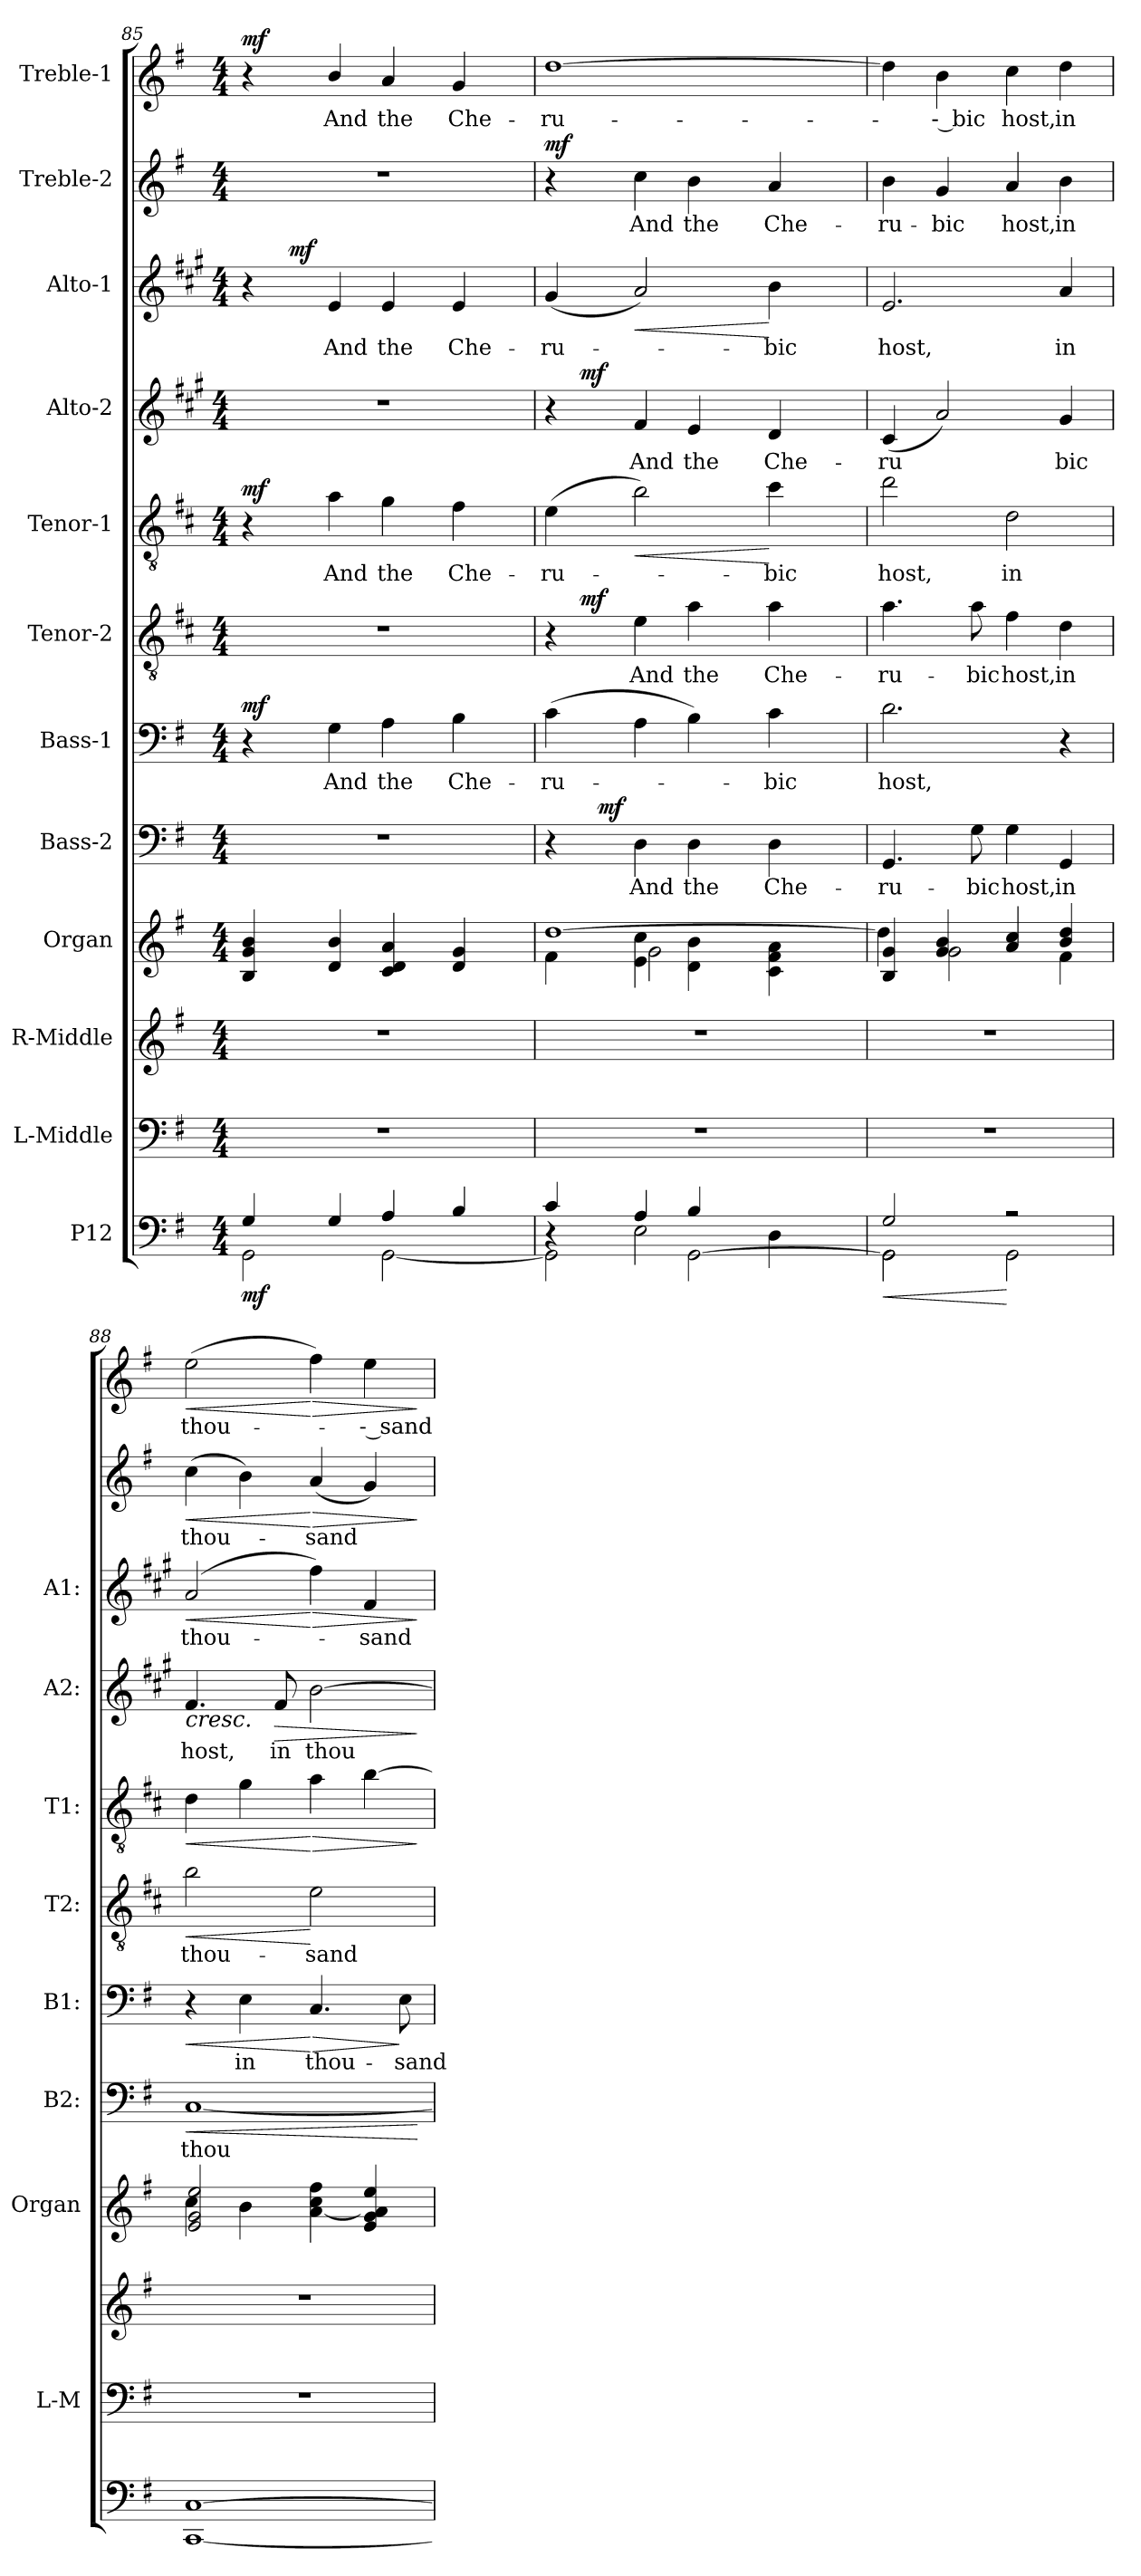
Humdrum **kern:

**kern	**dynam	**kern	**kern	**kern	**kern	**text	**dynam	**kern	**text	**dynam	**kern	**text	**dynam	**kern	**text	**dynam	**kern	**text	**dynam	**kern	**text	**dynam	**kern	**text	**dynam	**kern	**text	**dynam
*part12	*part12	*part11	*part10	*part9	*part8	*part8	*part8	*part7	*part7	*part7	*part6	*part6	*part6	*part5	*part5	*part5	*part4	*part4	*part4	*part3	*part3	*part3	*part2	*part2	*part2	*part1	*part1	*part1
*staff12	*staff12	*staff11	*staff10	*staff9	*staff8	*staff8	*staff8	*staff7	*staff7	*staff7	*staff6	*staff6	*staff6	*staff5	*staff5	*staff5	*staff4	*staff4	*staff4	*staff3	*staff3	*staff3	*staff2	*staff2	*staff2	*staff1	*staff1	*staff1
*I"P12	*	*I"L-Middle	*I"R-Middle	*I"Organ	*I"Bass-2	*	*	*I"Bass-1	*	*	*I"Tenor-2	*	*	*I"Tenor-1	*	*	*I"Alto-2	*	*	*I"Alto-1	*	*	*I"Treble-2	*	*	*I"Treble-1	*	*
*	*	*I'L-M	*	*I'Organ	*I'B2:	*	*	*I'B1:	*	*	*I'T2:	*	*	*I'T1:	*	*	*I'A2:	*	*	*I'A1:	*	*	*	*	*	*	*	*
*clefF4	*	*clefF4	*clefG2	*clefG2	*clefF4	*	*	*clefF4	*	*	*clefGv2	*	*	*clefGv2	*	*	*clefG2	*	*	*clefG2	*	*	*clefG2	*	*	*clefG2	*	*
*	*	*	*	*	*	*	*	*	*	*	*ITrd4c7	*	*	*ITrd4c7	*	*	*ITrd1c2	*	*	*ITrd1c2	*	*	*ITrd-7c-12	*	*	*ITrd-7c-12	*	*
*k[f#]	*	*k[f#]	*k[f#]	*k[f#]	*k[f#]	*	*	*k[f#]	*	*	*k[f#]	*	*	*k[f#]	*	*	*k[f#]	*	*	*k[f#]	*	*	*k[f#]	*	*	*k[f#]	*	*
*G:	*	*G:	*G:	*G:	*G:	*	*	*G:	*	*	*G:	*	*	*G:	*	*	*G:	*	*	*G:	*	*	*G:	*	*	*G:	*	*
*M4/4	*	*M4/4	*M4/4	*M4/4	*M4/4	*	*	*M4/4	*	*	*M4/4	*	*	*M4/4	*	*	*M4/4	*	*	*M4/4	*	*	*M4/4	*	*	*M4/4	*	*
=85	=85	=85	=85	=85	=85	=85	=85	=85	=85	=85	=85	=85	=85	=85	=85	=85	=85	=85	=85	=85	=85	=85	=85	=85	=85	=85	=85	=85
*^	*	*	*	*	*	*	*	*	*	*	*	*	*	*	*	*	*	*	*	*^	*	*	*	*	*	*	*	*
4Gi/	2GGi\	mf	1r	1r	4Bi/ 4gi 4bi	1r	.	.	4r	.	mf	1r	.	.	4r	.	mf	1r	.	.	4r	16ryy	.	.	1r	.	.	4r	.	mf
.	.	.	.	.	.	.	.	.	.	.	.	.	.	.	.	.	.	.	.	.	.	32ryy	.	.	.	.	.	.	.	.
.	.	.	.	.	.	.	.	.	.	.	.	.	.	.	.	.	.	.	.	.	.	128ryy	.	.	.	.	.	.	.	.
.	.	.	.	.	.	.	.	.	.	.	.	.	.	.	.	.	.	.	.	.	.	512.ryy	.	.	.	.	.	.	.	.
.	.	.	.	.	.	.	.	.	.	.	.	.	.	.	.	.	.	.	.	.	.	2ryy	.	mf	.	.	.	.	.	.
!	!	!	!	!	!	!	!	!	!	!LO:LY:b:color=#000000	!	!	!	!	!	!	!	!	!	!	!	!	!	!	!	!	!	!	!	!
!	!	!	!	!	!	!	!	!	!	!	!	!	!	!	!	!LO:LY:b:color=#000000	!	!	!	!	!	!	!	!	!	!	!	!	!	!
!	!	!	!	!	!	!	!	!	!	!	!	!	!	!	!	!	!	!	!	!	!	!	!LO:LY:b:color=#000000	!	!	!	!	!	!	!
!	!	!	!	!	!	!	!	!	!	!	!	!	!	!	!	!	!	!	!	!	!	!	!	!	!	!	!	!	!LO:LY:b:color=#000000	!
4Gi/	.	.	.	.	4di/ 4bi	.	.	.	4Gi\	And	.	.	.	.	4di\	And	.	.	.	.	4di/	.	And	.	.	.	.	4bbi/	And	.
!	!	!	!	!	!	!	!	!	!	!LO:LY:b:color=#000000	!	!	!	!	!	!	!	!	!	!	!	!	!	!	!	!	!	!	!	!
!	!	!	!	!	!	!	!	!	!	!	!	!	!	!	!	!LO:LY:b:color=#000000	!	!	!	!	!	!	!	!	!	!	!	!	!	!
!	!	!	!	!	!	!	!	!	!	!	!	!	!	!	!	!	!	!	!	!	!	!	!LO:LY:b:color=#000000	!	!	!	!	!	!	!
!	!	!	!	!	!	!	!	!	!	!	!	!	!	!	!	!	!	!	!	!	!	!	!	!	!	!	!	!	!LO:LY:b:color=#000000	!
4Ai/	[2GGi\	.	.	.	4ci/ 4di 4ai	.	.	.	4Ai\	the	.	.	.	.	4ci\	the	.	.	.	.	4di/	.	the	.	.	.	.	4aai/	the	.
.	.	.	.	.	.	.	.	.	.	.	.	.	.	.	.	.	.	.	.	.	.	4ryy	.	.	.	.	.	.	.	.
!	!	!	!	!	!	!	!	!	!	!LO:LY:b:color=#000000	!	!	!	!	!	!	!	!	!	!	!	!	!	!	!	!	!	!	!	!
!	!	!	!	!	!	!	!	!	!	!	!	!	!	!	!	!LO:LY:b:color=#000000	!	!	!	!	!	!	!	!	!	!	!	!	!	!
!	!	!	!	!	!	!	!	!	!	!	!	!	!	!	!	!	!	!	!	!	!	!	!LO:LY:b:color=#000000	!	!	!	!	!	!	!
!	!	!	!	!	!	!	!	!	!	!	!	!	!	!	!	!	!	!	!	!	!	!	!	!	!	!	!	!	!LO:LY:b:color=#000000	!
4Bi/	.	.	.	.	4di/ 4gi	.	.	.	4Bi\	Che-	.	.	.	.	4Bi\	Che-	.	.	.	.	4di/	.	Che-	.	.	.	.	4ggi/	Che-	.
.	.	.	.	.	.	.	.	.	.	.	.	.	.	.	.	.	.	.	.	.	.	8ryy	.	.	.	.	.	.	.	.
.	.	.	.	.	.	.	.	.	.	.	.	.	.	.	.	.	.	.	.	.	.	64ryy	.	.	.	.	.	.	.	.
.	.	.	.	.	.	.	.	.	.	.	.	.	.	.	.	.	.	.	.	.	.	256ryy	.	.	.	.	.	.	.	.
.	.	.	.	.	.	.	.	.	.	.	.	.	.	.	.	.	.	.	.	.	.	1024ryy	.	.	.	.	.	.	.	.
*	*	*	*	*	*	*	*	*	*	*	*	*	*	*	*	*	*	*	*	*	*v	*v	*	*	*	*	*	*	*	*
=86	=86	=86	=86	=86	=86	=86	=86	=86	=86	=86	=86	=86	=86	=86	=86	=86	=86	=86	=86	=86	=86	=86	=86	=86	=86	=86	=86	=86	=86
*	*^	*	*	*	*^	*	*	*	*	*	*	*	*	*	*	*	*	*	*	*	*	*	*	*	*	*	*	*	*
*	*	*	*	*	*	*	*^	*	*	*	*	*	*	*	*	*	*	*	*	*	*	*	*	*	*	*	*	*	*	*	*
*	*	*	*	*	*	*	*	*	*	*	*	*	*	*	*	*	*	*	*	*	*	*	*	*^	*	*	*	*	*	*	*	*
!	!	!	!	!	!	!	!	!	!	!	!	!	!LO:LY:b:color=#000000	!	!	!	!	!	!	!	!	!	!	!	!	!	!	!	!	!	!	!	!
*	*	*	*	*	*	*	*	*	*	*	*	*	*	*	*	*	*	*	*	*	*	*	*	*v	*v	*	*	*	*	*	*	*	*
*	*	*	*	*	*	*	*	*	*	*	*	*	*	*	*	*	*	*	*	*	*	*	*	*^	*	*	*	*	*	*	*	*
!	!	!	!	!	!	!	!	!	!	!	!	!	!	!	!	!	!	!	!LO:LY:b:color=#000000	!	!	!	!	!	!	!	!	!	!	!	!	!	!
*	*	*	*	*	*	*	*	*	*	*	*	*	*	*	*	*	*	*	*	*	*	*	*	*v	*v	*	*	*	*	*	*	*	*
*	*	*	*	*	*	*	*	*	*	*	*	*	*	*	*	*	*	*	*	*	*	*	*	*^	*	*	*	*	*	*	*	*
!	!	!	!	!	!	!	!	!	!	!	!	!	!	!	!	!	!	!	!	!	!	!	!	!	!	!LO:LY:b:color=#000000	!	!	!	!	!	!	!
*	*	*	*	*	*	*	*	*	*	*	*	*	*	*	*	*	*	*	*	*	*	*	*	*v	*v	*	*	*	*	*	*	*	*
*	*	*	*	*	*	*	*	*	*	*	*	*	*	*	*	*	*	*	*	*	*	*	*	*^	*	*	*	*	*	*	*	*
!	!	!	!	!	!	!	!	!	!	!	!	!	!	!	!	!	!	!	!	!	!	!	!	!	!	!	!	!	!	!	!	!LO:LY:b:color=#000000	!
*	*	*	*	*	*	*	*	*	*^	*	*	*	*	*	*^	*	*	*	*	*	*^	*	*	*v	*v	*	*	*	*	*	*	*	*
4ci/	4r	2GGi\]	.	1r	1r	4f#i\	4ryy	[1ddi	4r	16ryy	.	.	(4ci\	-ru-	.	4r	16ryy	.	.	(4Ai\	-ru-	.	4r	16ryy	.	.	(4f#i/	-ru-	.	4r	.	mf	[1dddi	-ru-	.
.	.	.	.	.	.	.	.	.	.	32...ryy	.	.	.	.	.	.	64ryy	.	.	.	.	.	.	64ryy	.	.	.	.	.	.	.	.	.	.	.
.	.	.	.	.	.	.	.	.	.	.	.	.	.	.	.	.	512ryy	.	.	.	.	.	.	512ryy	.	.	.	.	.	.	.	.	.	.	.
.	.	.	.	.	.	.	.	.	.	.	.	.	.	.	.	.	2ryy	.	mf	.	.	.	.	2ryy	.	mf	.	.	.	.	.	.	.	.	.
.	.	.	.	.	.	.	.	.	.	2ryy	.	mf	.	.	.	.	.	.	.	.	.	.	.	.	.	.	.	.	.	.	.	.	.	.	.
!	!	!	!	!	!	!	!	!	!	!	!LO:LY:b:color=#000000	!	!	!	!	!	!	!	!	!	!	!	!	!	!	!	!	!	!	!	!	!	!	!	!
!	!	!	!	!	!	!	!	!	!	!	!	!	!	!	!	!	!	!LO:LY:b:color=#000000	!	!	!	!LO:HP:b	!	!	!	!	!	!	!	!	!	!	!	!	!
!	!	!	!	!	!	!	!	!	!	!	!	!	!	!	!	!	!	!	!	!	!	!	!	!	!LO:LY:b:color=#000000	!	!	!	!LO:HP:b	!	!	!	!	!	!
!	!	!	!	!	!	!	!	!	!	!	!	!	!	!	!	!	!	!	!	!	!	!	!	!	!	!	!	!	!	!	!LO:LY:b:color=#000000	!	!	!	!
4Ai/	2Ei\	.	.	.	.	4ei\ 4cci	2gi\	.	4Di\	.	And	.	4Ai\	.	.	4Ai\	.	And	.	2ei\)	.	<	4ei/	.	And	.	2gi/)	.	<	4ccci\	And	.	.	.	.
!	!	!	!	!	!	!	!	!	!	!	!LO:LY:b:color=#000000	!	!	!	!	!	!	!	!	!	!	!	!	!	!	!	!	!	!	!	!	!	!	!	!
!	!	!	!	!	!	!	!	!	!	!	!	!	!	!	!	!	!	!LO:LY:b:color=#000000	!	!	!	!	!	!	!	!	!	!	!	!	!	!	!	!	!
!	!	!	!	!	!	!	!	!	!	!	!	!	!	!	!	!	!	!	!	!	!	!	!	!	!LO:LY:b:color=#000000	!	!	!	!	!	!	!	!	!	!
!	!	!	!	!	!	!	!	!	!	!	!	!	!	!	!	!	!	!	!	!	!	!	!	!	!	!	!	!	!	!	!LO:LY:b:color=#000000	!	!	!	!
4Bi/	.	[2GGi\	.	.	.	4di\ 4bi	.	.	4Di\	.	the	.	4Bi\)	.	.	4di\	.	the	.	.	.	.	4di/	.	the	.	.	.	.	4bbi\	the	.	.	.	.
.	.	.	.	.	.	.	.	.	.	.	.	.	.	.	.	.	4ryy	.	.	.	.	.	.	4ryy	.	.	.	.	.	.	.	.	.	.	.
.	.	.	.	.	.	.	.	.	.	4ryy	.	.	.	.	.	.	.	.	.	.	.	.	.	.	.	.	.	.	.	.	.	.	.	.	.
!	!	!	!	!	!	!	!	!	!	!	!LO:LY:b:color=#000000	!	!	!	!	!	!	!	!	!	!	!	!	!	!	!	!	!	!	!	!	!	!	!	!
!	!	!	!	!	!	!	!	!	!	!	!	!	!	!LO:LY:b:color=#000000	!	!	!	!	!	!	!	!	!	!	!	!	!	!	!	!	!	!	!	!	!
!	!	!	!	!	!	!	!	!	!	!	!	!	!	!	!	!	!	!LO:LY:b:color=#000000	!	!	!	!	!	!	!	!	!	!	!	!	!	!	!	!	!
!	!	!	!	!	!	!	!	!	!	!	!	!	!	!	!	!	!	!	!	!	!LO:LY:b:color=#000000	!	!	!	!	!	!	!	!	!	!	!	!	!	!
!	!	!	!	!	!	!	!	!	!	!	!	!	!	!	!	!	!	!	!	!	!	!	!	!	!LO:LY:b:color=#000000	!	!	!	!	!	!	!	!	!	!
!	!	!	!	!	!	!	!	!	!	!	!	!	!	!	!	!	!	!	!	!	!	!	!	!	!	!	!	!LO:LY:b:color=#000000	!	!	!	!	!	!	!
!	!	!	!	!	!	!	!	!	!	!	!	!	!	!	!	!	!	!	!	!	!	!	!	!	!	!	!	!	!	!	!LO:LY:b:color=#000000	!	!	!	!
4Di\	4ryy	.	.	.	.	4ci\ 4f#i 4ai	4ryy	.	4Di\	.	Che-	.	4ci\	-bic	.	4di\	.	Che-	.	4f#i\	-bic	[	4ci/	.	Che-	.	4ai\	-bic	[	4aai/	Che-	.	.	.	.
.	.	.	.	.	.	.	.	.	.	.	.	.	.	.	.	.	8ryy	.	.	.	.	.	.	8ryy	.	.	.	.	.	.	.	.	.	.	.
.	.	.	.	.	.	.	.	.	.	8ryy	.	.	.	.	.	.	.	.	.	.	.	.	.	.	.	.	.	.	.	.	.	.	.	.	.
.	.	.	.	.	.	.	.	.	.	.	.	.	.	.	.	.	32ryy	.	.	.	.	.	.	32ryy	.	.	.	.	.	.	.	.	.	.	.
.	.	.	.	.	.	.	.	.	.	.	.	.	.	.	.	.	128..ryy	.	.	.	.	.	.	128..ryy	.	.	.	.	.	.	.	.	.	.	.
.	.	.	.	.	.	.	.	.	.	256ryy	.	.	.	.	.	.	.	.	.	.	.	.	.	.	.	.	.	.	.	.	.	.	.	.	.
=87	=87	=87	=87	=87	=87	=87	=87	=87	=87	=87	=87	=87	=87	=87	=87	=87	=87	=87	=87	=87	=87	=87	=87	=87	=87	=87	=87	=87	=87	=87	=87	=87	=87	=87	=87
!	!	!	!LO:HP:b	!	!	!	!	!	!	!	!	!	!	!	!	!	!	!	!	!	!	!	!	!	!	!	!	!	!	!	!	!	!	!	!
*	*	*	*	*	*	*	*v	*v	*	*	*	*	*	*	*	*v	*v	*	*	*	*	*	*v	*v	*	*	*	*	*	*	*	*	*	*	*
*	*	*	*	*	*	*	*	*v	*v	*	*	*	*	*	*	*	*	*	*	*	*	*	*	*	*	*	*	*	*	*	*	*
*	*	*	*	*	*	*	*^	*^	*	*	*	*	*	*^	*	*	*	*	*	*^	*	*	*	*	*	*	*	*	*	*	*
!	!	!	!	!	!	!	!	!	!	!	!LO:LY:b:color=#000000	!	!	!	!	!	!	!	!	!	!	!	!	!	!	!	!	!	!	!	!	!	!	!	!
*	*	*	*	*	*	*	*v	*v	*	*	*	*	*	*	*	*v	*v	*	*	*	*	*	*v	*v	*	*	*	*	*	*	*	*	*	*	*
*	*	*	*	*	*	*	*	*v	*v	*	*	*	*	*	*	*	*	*	*	*	*	*	*	*	*	*	*	*	*	*	*	*
*	*	*	*	*	*	*	*^	*^	*	*	*	*	*	*^	*	*	*	*	*	*^	*	*	*	*	*	*	*	*	*	*	*
!	!	!	!	!	!	!	!	!	!	!	!	!	!	!LO:LY:b:color=#000000	!	!	!	!	!	!	!	!	!	!	!	!	!	!	!	!	!	!	!	!	!
*	*	*	*	*	*	*	*v	*v	*	*	*	*	*	*	*	*v	*v	*	*	*	*	*	*v	*v	*	*	*	*	*	*	*	*	*	*	*
*	*	*	*	*	*	*	*	*v	*v	*	*	*	*	*	*	*	*	*	*	*	*	*	*	*	*	*	*	*	*	*	*	*
*	*	*	*	*	*	*	*^	*^	*	*	*	*	*	*^	*	*	*	*	*	*^	*	*	*	*	*	*	*	*	*	*	*
!	!	!	!	!	!	!	!	!	!	!	!	!	!	!	!	!	!	!LO:LY:b:color=#000000	!	!	!	!	!	!	!	!	!	!	!	!	!	!	!	!	!
*	*	*	*	*	*	*	*v	*v	*	*	*	*	*	*	*	*v	*v	*	*	*	*	*	*v	*v	*	*	*	*	*	*	*	*	*	*	*
*	*	*	*	*	*	*	*	*v	*v	*	*	*	*	*	*	*	*	*	*	*	*	*	*	*	*	*	*	*	*	*	*	*
*	*	*	*	*	*	*	*^	*^	*	*	*	*	*	*^	*	*	*	*	*	*^	*	*	*	*	*	*	*	*	*	*	*
!	!	!	!	!	!	!	!	!	!	!	!	!	!	!	!	!	!	!	!	!	!LO:LY:b:color=#000000	!	!	!	!	!	!	!	!	!	!	!	!	!	!
*	*	*	*	*	*	*	*v	*v	*	*	*	*	*	*	*	*v	*v	*	*	*	*	*	*v	*v	*	*	*	*	*	*	*	*	*	*	*
*	*	*	*	*	*	*	*	*v	*v	*	*	*	*	*	*	*	*	*	*	*	*	*	*	*	*	*	*	*	*	*	*	*
*	*	*	*	*	*	*	*^	*^	*	*	*	*	*	*^	*	*	*	*	*	*^	*	*	*	*	*	*	*	*	*	*	*
!	!	!	!	!	!	!	!	!	!	!	!	!	!	!	!	!	!	!	!	!	!	!	!	!	!LO:LY:b:color=#000000	!	!	!	!	!	!	!	!	!	!
*	*	*	*	*	*	*	*v	*v	*	*	*	*	*	*	*	*v	*v	*	*	*	*	*	*v	*v	*	*	*	*	*	*	*	*	*	*	*
*	*	*	*	*	*	*	*	*v	*v	*	*	*	*	*	*	*	*	*	*	*	*	*	*	*	*	*	*	*	*	*	*	*
*	*	*	*	*	*	*	*^	*^	*	*	*	*	*	*^	*	*	*	*	*	*^	*	*	*	*	*	*	*	*	*	*	*
!	!	!	!	!	!	!	!	!	!	!	!	!	!	!	!	!	!	!	!	!	!	!	!	!	!	!	!	!LO:LY:b:color=#000000	!	!	!	!	!	!	!
*	*	*	*	*	*	*	*v	*v	*	*	*	*	*	*	*	*v	*v	*	*	*	*	*	*v	*v	*	*	*	*	*	*	*	*	*	*	*
*	*	*	*	*	*	*	*	*v	*v	*	*	*	*	*	*	*	*	*	*	*	*	*	*	*	*	*	*	*	*	*	*	*
*	*	*	*	*	*	*	*^	*^	*	*	*	*	*	*^	*	*	*	*	*	*^	*	*	*	*	*	*	*	*	*	*	*
!	!	!	!	!	!	!	!	!	!	!	!	!	!	!	!	!	!	!	!	!	!	!	!	!	!	!	!	!	!	!	!LO:LY:b:color=#000000	!	!	!	!
*	*	*	*	*	*	*	*v	*v	*	*	*	*	*	*	*	*v	*v	*	*	*	*	*	*v	*v	*	*	*	*	*	*	*	*	*	*	*
*	*	*	*	*	*	*	*	*v	*v	*	*	*	*	*	*	*	*	*	*	*	*	*	*	*	*	*	*	*	*	*	*	*
2Gi/	2GGi\]	2GGi\	<	1r	1r	4Bi/ 4gi	4ddi\]	4.GGi/	-ru-	.	2.di\	host,	.	4.di\	-ru-	.	2gi\	host,	.	(4Bi/	-ru-	.	2.di/	host,	.	4bbi\	-ru-	.	4dddi\]	.	.
!	!	!	!	!	!	!	!	!	!	!	!	!	!	!	!	!	!	!	!	!	!LO:LY:b:color=#000000	!	!	!	!	!	!	!	!	!	!
!	!	!	!	!	!	!	!	!	!	!	!	!	!	!	!	!	!	!	!	!	!	!	!	!	!	!	!LO:LY:b:color=#000000	!	!	!	!
!	!	!	!	!	!	!	!	!	!	!	!	!	!	!	!	!	!	!	!	!	!	!	!	!	!	!	!	!	!	!LO:LY:b:color=#000000	!
.	.	.	.	.	.	4gi/ 4bi	2gi\	.	.	.	.	.	.	.	.	.	.	.	.	2gi/)	--	.	.	.	.	4ggi/	-bic	.	4bbi\	-- bic	.
!	!	!	!	!	!	!	!	!	!LO:LY:b:color=#000000	!	!	!	!	!	!	!	!	!	!	!	!	!	!	!	!	!	!	!	!	!	!
!	!	!	!	!	!	!	!	!	!	!	!	!	!	!	!LO:LY:b:color=#000000	!	!	!	!	!	!	!	!	!	!	!	!	!	!	!	!
.	.	.	.	.	.	.	.	8Gi\	-bic	.	.	.	.	8di\	-bic	.	.	.	.	.	.	.	.	.	.	.	.	.	.	.	.
!	!	!	!	!	!	!	!	!	!LO:LY:b:color=#000000	!	!	!	!	!	!	!	!	!	!	!	!	!	!	!	!	!	!	!	!	!	!
!	!	!	!	!	!	!	!	!	!	!	!	!	!	!	!LO:LY:b:color=#000000	!	!	!	!	!	!	!	!	!	!	!	!	!	!	!	!
!	!	!	!	!	!	!	!	!	!	!	!	!	!	!	!	!	!	!LO:LY:b:color=#000000	!	!	!	!	!	!	!	!	!	!	!	!	!
!	!	!	!	!	!	!	!	!	!	!	!	!	!	!	!	!	!	!	!	!	!	!	!	!	!	!	!LO:LY:b:color=#000000	!	!	!	!
!	!	!	!	!	!	!	!	!	!	!	!	!	!	!	!	!	!	!	!	!	!	!	!	!	!	!	!	!	!	!LO:LY:b:color=#000000	!
2r	2GGi\	2ryy	[	.	.	4ai/ 4cci	.	4Gi\	host,	.	.	.	.	4Bi\	host,	.	2Gi\	in	.	.	.	.	.	.	.	4aai/	host,	.	4ccci\	host,	.
!	!	!	!	!	!	!	!	!	!LO:LY:b:color=#000000	!	!	!	!	!	!	!	!	!	!	!	!	!	!	!	!	!	!	!	!	!	!
!	!	!	!	!	!	!	!	!	!	!	!	!	!	!	!LO:LY:b:color=#000000	!	!	!	!	!	!	!	!	!	!	!	!	!	!	!	!
!	!	!	!	!	!	!	!	!	!	!	!	!	!	!	!	!	!	!	!	!	!LO:LY:b:color=#000000	!	!	!	!	!	!	!	!	!	!
!	!	!	!	!	!	!	!	!	!	!	!	!	!	!	!	!	!	!	!	!	!	!	!	!LO:LY:b:color=#000000	!	!	!	!	!	!	!
!	!	!	!	!	!	!	!	!	!	!	!	!	!	!	!	!	!	!	!	!	!	!	!	!	!	!	!LO:LY:b:color=#000000	!	!	!	!
!	!	!	!	!	!	!	!	!	!	!	!	!	!	!	!	!	!	!	!	!	!	!	!	!	!	!	!	!	!	!LO:LY:b:color=#000000	!
.	.	.	.	.	.	4bi/ 4ddi	4f#i\	4GGi/	in	.	4r	.	.	4Gi\	in	.	.	.	.	4f#i/	- bic	.	4gi/	in	.	4bbi\	in	.	4dddi\	in	.
*v	*v	*v	*	*	*	*	*	*	*	*	*	*	*	*	*	*	*	*	*	*	*	*	*	*	*	*	*	*	*	*	*
=88	=88	=88	=88	=88	=88	=88	=88	=88	=88	=88	=88	=88	=88	=88	=88	=88	=88	=88	=88	=88	=88	=88	=88	=88	=88	=88	=88	=88	=88
!	!	!	!	!	!	!	!LO:LY:b:color=#000000	!LO:HP:b	!	!	!LO:HP:b	!	!	!	!	!	!	!	!	!	!	!	!	!	!	!	!	!	!
!	!	!	!	!	!	!	!	!	!	!	!	!	!LO:LY:b:color=#000000	!LO:HP:b	!	!	!	!	!	!	!	!	!	!	!	!	!	!	!
!	!	!	!	!	!	!	!	!	!	!	!	!	!	!LO:HP:n=1:b	!	!	!LO:HP:b	!	!	!	!	!	!	!	!	!	!	!	!
!	!	!	!	!	!	!	!	!	!	!	!	!	!	!	!	!	!	!	!LO:LY:b:color=#000000	!LO:HP:b	!	!	!	!	!	!	!	!	!
!	!	!	!	!	!	!	!	!	!	!	!	!	!	!	!	!	!	!	!	!	!	!LO:LY:b:color=#000000	!LO:HP:b	!	!	!	!	!	!
!	!	!	!	!	!	!	!	!	!	!	!	!	!	!	!	!	!	!	!	!	!	!	!	!	!LO:LY:b:color=#000000	!LO:HP:b	!	!	!
!	!	!	!	!	!	!	!	!	!	!	!	!	!	!	!	!	!	!	!	!	!	!	!	!	!	!	!	!LO:LY:b:color=#000000	!LO:HP:b
[1CCi [1Ci	.	1r	1r	4cci\	2ei/ 2gi 2eei	[1Ci	thou-	<	4r	.	<	2ei\	thou-	< >	4Gi\	.	<	4.ei/	host,	<	(2gi/	thou-	<	(4ccci\	thou-	<	(2eeei\	thou-	<
!	!	!	!	!	!	!	!	!	!	!LO:LY:b:color=#000000	!	!	!	!	!	!	!	!	!	!	!	!	!	!	!	!	!	!	!
.	.	.	.	4bi\	.	.	.	.	4Ei\	in	.	.	.	.	4ci\	.	.	.	.	.	.	.	.	4bbi\)	.	.	.	.	.
!	!	!	!	!	!	!	!	!	!	!	!	!	!	!	!	!	!	!	!LO:LY:b:color=#000000	!LO:HP:b	!	!	!	!	!	!	!	!	!
.	.	.	.	.	.	.	.	.	.	.	.	.	.	.	.	.	.	8ei/	in	>	.	.	.	.	.	.	.	.	.
!	!	!	!	!	!	!	!	!	!	!LO:LY:b:color=#000000	!LO:HP:n=1:b	!	!	!	!	!	!	!	!	!	!	!	!	!	!	!	!	!	!
!	!	!	!	!	!	!	!	!	!	!	!	!	!LO:LY:b:color=#000000	!	!	!	!LO:HP:n=1:b	!	!	!	!	!	!	!	!	!	!	!	!
!	!	!	!	!	!	!	!	!	!	!	!	!	!	!	!	!	!	!	!LO:LY:b:color=#000000	!	!	!	!LO:HP:n=1:b	!	!	!	!	!	!
!	!	!	!	!	!	!	!	!	!	!	!	!	!	!	!	!	!	!	!	!	!	!	!	!	!LO:LY:b:color=#000000	!LO:HP:n=1:b	!	!	!LO:HP:n=1:b
.	.	.	.	[4ai\ 4cci 4ff#i	2ryy	.	.	.	4.Ci/	thou-	[ >	2Ai\	-sand	[	4di\	.	[ >	[2ai\	thou-	[	4eei\)	.	[ >	(4aai/	-sand	[ >	4fff#i\)	.	[ >
!	!	!	!	!	!	!	!	!	!	!	!	!	!	!	!	!	!	!	!	!	!	!LO:LY:b:color=#000000	!	!	!	!	!	!	!
!	!	!	!	!	!	!	!	!	!	!	!	!	!	!	!	!	!	!	!	!	!	!	!	!	!	!	!	!LO:LY:b:color=#000000	!
.	.	.	.	4ei/ 4gi 4ai] 4eei	.	.	.	.	.	.	.	.	.	.	[4ei\	.	.	.	.	.	4ei/	-sand	.	4ggi/)	.	.	4eeei\	-- sand	.
!	!	!	!	!	!	!	!	!	!	!LO:LY:b:color=#000000	!	!	!	!	!	!	!	!	!	!	!	!	!	!	!	!	!	!	!
.	.	.	.	.	.	.	.	.	8Ei\	-sand	]	.	.	.	.	.	.	.	.	.	.	.	.	.	.	.	.	.	.
*	*	*	*	*v	*v	*	*	*	*	*	*	*	*	*	*	*	*	*	*	*	*	*	*	*	*	*	*	*	*
.	.	.	.	.	.	.	[	.	.	.	.	.	]	.	.	]	.	.	]	.	.	]	.	.	]	.	.	]
=	=	=	=	=	=	=	=	=	=	=	=	=	=	=	=	=	=	=	=	=	=	=	=	=	=	=	=	=
*-	*-	*-	*-	*-	*-	*-	*-	*-	*-	*-	*-	*-	*-	*-	*-	*-	*-	*-	*-	*-	*-	*-	*-	*-	*-	*-	*-	*-
